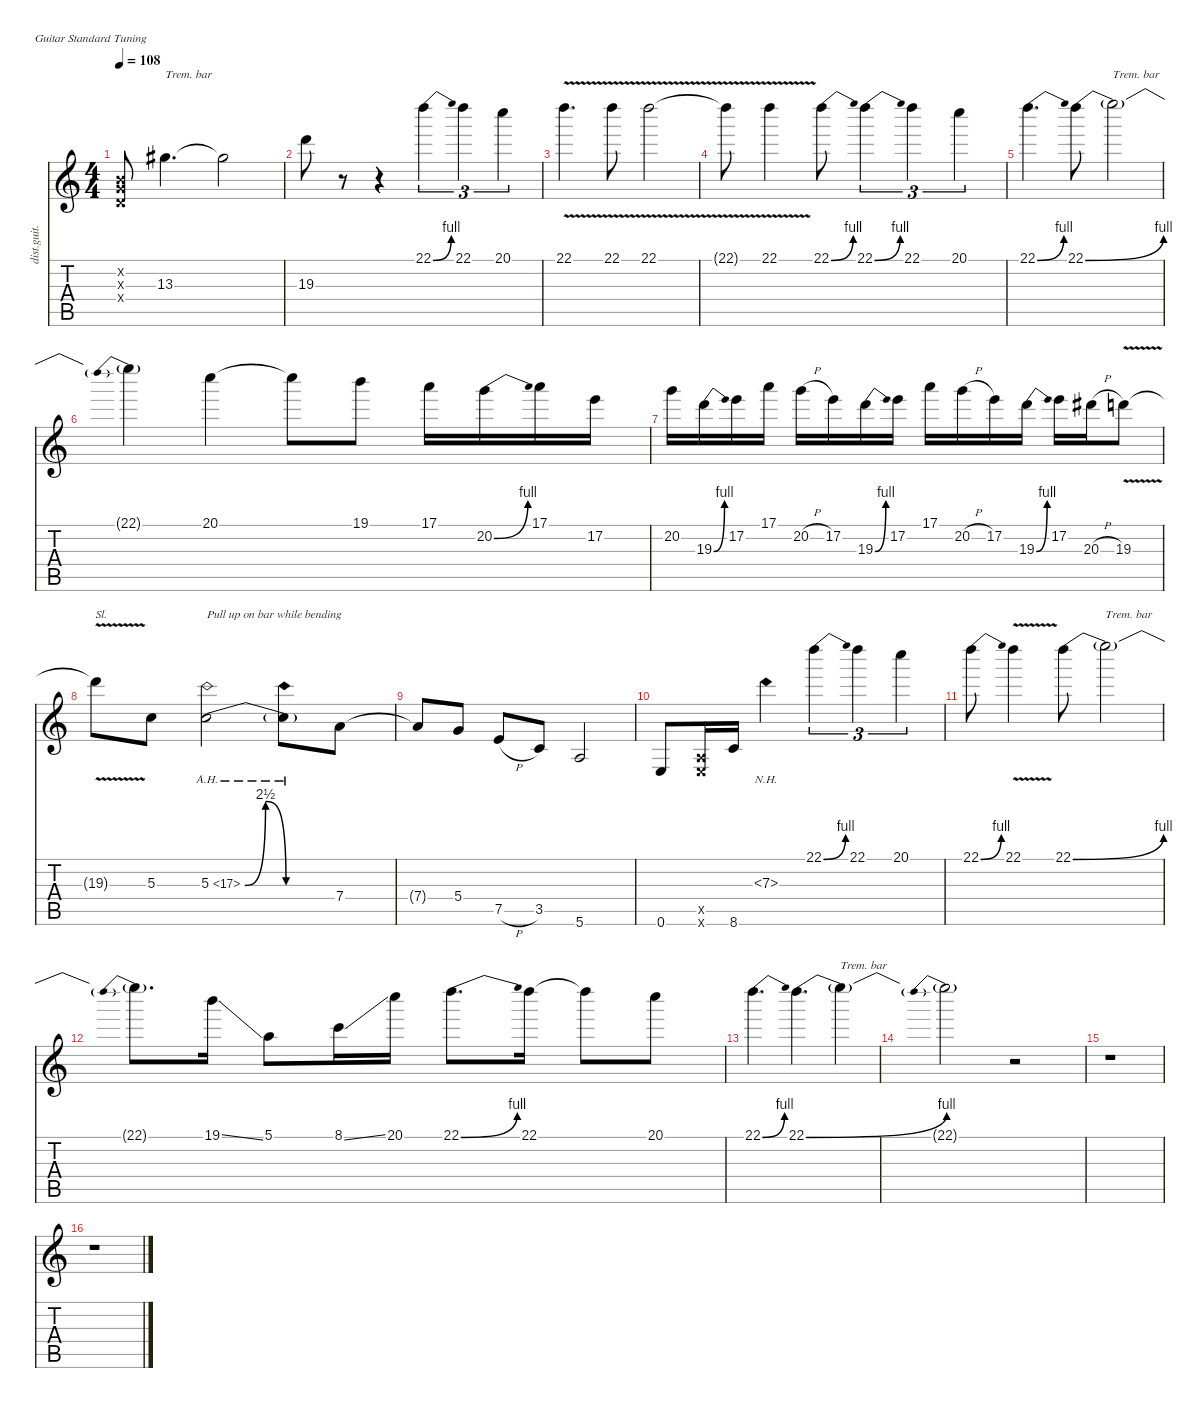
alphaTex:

\defaultSystemsLayout 4
\hideDynamics
\bracketExtendMode nobrackets
\otherSystemsTrackNameOrientation horizontal
\track ("Distortion Guitar" "dist.guit.") {instrument distortionguitar}
\staff {score tabs}
\tuning (E4 B3 G3 D3 A2 E2)
\ts (4 4)
\tempo 108
\clef g2
\ks c
(0.2{x} 0.3{x} 0.4{x}).8{dy f beam Up} 13.3{acc #}.4{d txt "Trem. bar" beam Down} 13.3{t acc #}.2{beam Down} |
19.3.8{beam Down} r.8{beam Down} r.4{beam Down} 22.1{be (bend 0 0 30 4)}.4{tu (3 2) beam Down} 22.1.4{tu (3 2) beam Down} 20.1.4{tu (3 2) beam Down} |
22.1{v}.4{d beam Down} 22.1{v}.8{beam Down} 22.1{v}.2{beam Down} |
22.1{v t}.8{beam Down} 22.1{v}.4{beam Down} 22.1{be (bend 0 0 30 4)}.8{beam Down} 22.1{be (bend 0 0 30 4)}.4{tu (3 2) beam Down} 22.1.4{tu (3 2) beam Down} 20.1.4{tu (3 2) beam Down} |
22.1{be (bend 0 0 30 4)}.4{d beam Down} 22.1{be (bend 0 0 60 4)}.8{beam Down} 22.1{t}.2{txt "Trem. bar" beam Down} |
22.1{be (prebend 0 4 60 4) t}.4{beam Down} 20.1.4{beam Down} 20.1{t}.8{beam Down} 19.1.8{beam Down} 17.1.16{beam Down} 20.2{be (bend 0 0 30 4)}.16{beam Down} 17.1.16{beam Down} 17.2.16{beam Down} |
20.2.16{beam Down} 19.3{be (bend 0 0 30 4)}.16{beam Down} 17.2.16{beam Down} 17.1.16{beam Down} 20.2{h}.16{beam Down} 17.2.16{beam Down} 19.3{be (bend 0 0 30 4)}.16{beam Down} 17.2.16{beam Down} 17.1.16{beam Down} 20.2{h}.16{beam Down} 17.2.16{beam Down} 19.3{be (bend 0 0 30 4)}.16{beam Down} 17.2.16{beam Down} 20.3{h acc #}.16{beam Down} 19.3{v}.8{beam Down} |
19.3{v t}.8{txt "Sl." beam Down} 5.3.8{beam Down} 5.3{be (bendrelease 0 0 30 10 30 10 60 0) ah 12}.2{txt "Pull up on bar while bending" beam Down} 5.3{be (hold 0 0 60 0) ah 12 t}.8{beam Down} 7.4.8{beam Down} |
7.4{t}.8{beam Up} 5.4.8{beam Up} 7.5{h}.8{beam Up} 3.5.8{beam Up} 5.6.2{beam Up} |
0.6.8{beam Up} (0.5{x} 0.6{x}).16{beam Up} 8.6.16{beam Up} 7.3{nh}.4{beam Down} 22.1{be (bend 0 0 30 4)}.4{tu (3 2) beam Down} 22.1.4{tu (3 2) beam Down} 20.1.4{tu (3 2) beam Down} |
22.1{be (bend 0 0 30 4)}.8{beam Down} 22.1{v}.4{beam Down} 22.1{be (bend 0 0 60 4)}.8{beam Down} 22.1{t}.2{txt "Trem. bar" beam Down} |
22.1{be (prebend 0 4 60 4) t}.8{d beam Down} 19.1{ss}.16{beam Down} 5.1.8{beam Down} 8.1{ss}.16{beam Down} 20.1.16{beam Down} 22.1{be (bend 0 0 30 4)}.8{d beam Down} 22.1.16{beam Down} 22.1{t}.8{beam Down} 20.1.8{beam Down} |
22.1{be (bend 0 0 30 4)}.4{d beam Down} 22.1{be (bend 0 0 60 4)}.4{d beam Down} 22.1{t}.4{txt "Trem. bar" beam Down} |
22.1{be (prebend 0 4 60 4) t}.2{beam Down} r.2{beam Down} |
r.1{beam Down} |
r.1{beam Down}
